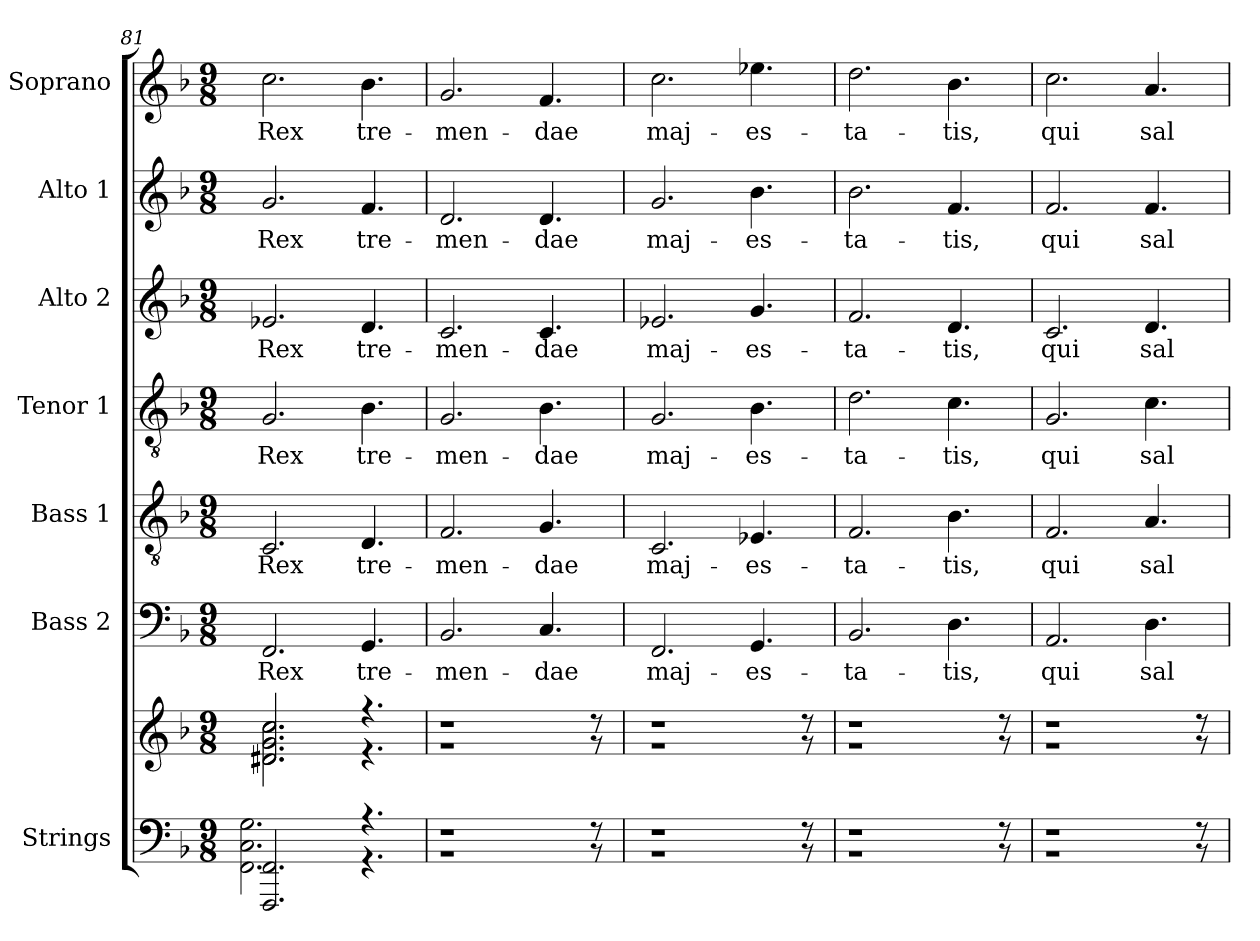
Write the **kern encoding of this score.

**kern	**kern	**kern	**text	**kern	**text	**kern	**text	**kern	**text	**kern	**text	**kern	**text
*part7	*part7	*part6	*part6	*part5	*part5	*part4	*part4	*part3	*part3	*part2	*part2	*part1	*part1
*staff8	*staff7	*staff6	*staff6	*staff5	*staff5	*staff4	*staff4	*staff3	*staff3	*staff2	*staff2	*staff1	*staff1
*I"Strings	*	*I"Bass 2	*	*I"Bass 1	*	*I"Tenor 1	*	*I"Alto 2	*	*I"Alto 1	*	*I"Soprano	*
*I'Strings	*	*I'B2	*	*I'B1	*	*I'T1	*	*I'A2	*	*I'A1	*	*I'S	*
*clefF4	*clefG2	*clefF4	*	*clefGv2	*	*clefGv2	*	*clefG2	*	*clefG2	*	*clefG2	*
*k[b-]	*k[b-]	*k[b-]	*	*k[b-]	*	*k[b-]	*	*k[b-]	*	*k[b-]	*	*k[b-]	*
*M9/8	*M9/8	*M9/8	*	*M9/8	*	*M9/8	*	*M9/8	*	*M9/8	*	*M9/8	*
=81	=81	=81	=81	=81	=81	=81	=81	=81	=81	=81	=81	=81	=81
*^	*^	*	*	*	*	*	*	*	*	*	*	*	*
!	!	!	!	!	!LO:LY:b	!	!LO:LY:b	!	!LO:LY:b	!	!LO:LY:b	!	!LO:LY:b	!	!LO:LY:b
2.FFF/ 2.FF/	2.FF\ 2.C\ 2.G\	2.d#X/ 2.g/ 2.cc/	2.d#X\ 2.g\ 2.cc\	2.FF	Rex	2.C	Rex	2.G	Rex	2.e-X	Rex	2.g	Rex	2.cc	Rex
!	!	!	!	!	!LO:LY:b	!	!LO:LY:b	!	!LO:LY:b	!	!LO:LY:b	!	!LO:LY:b	!	!LO:LY:b
4.r	4.r	4.r	4.r	4.GG	tre-	4.D	tre-	4.B-	tre-	4.d	tre-	4.f	tre-	4.b-	tre-
=82	=82	=82	=82	=82	=82	=82	=82	=82	=82	=82	=82	=82	=82	=82	=82
!	!	!	!	!	!LO:LY:b	!	!LO:LY:b	!	!LO:LY:b	!	!LO:LY:b	!	!LO:LY:b	!	!LO:LY:b
1r	1r	1r	1r	2.BB-	-men-	2.F	-men-	2.G	-men-	2.c	-men-	2.d	-men-	2.g	-men-
!	!	!	!	!	!LO:LY:b	!	!LO:LY:b	!	!LO:LY:b	!	!LO:LY:b	!	!LO:LY:b	!	!LO:LY:b
.	.	.	.	4.C	-dae	4.G	-dae	4.B-	-dae	4.c	-dae	4.d	-dae	4.f	-dae
8r	8r	8r	8r	.	.	.	.	.	.	.	.	.	.	.	.
=83	=83	=83	=83	=83	=83	=83	=83	=83	=83	=83	=83	=83	=83	=83	=83
!	!	!	!	!	!LO:LY:b	!	!LO:LY:b	!	!LO:LY:b	!	!LO:LY:b	!	!LO:LY:b	!	!LO:LY:b
1r	1r	1r	1r	2.FF	maj-	2.C	maj-	2.G	maj-	2.e-X	maj-	2.g	maj-	2.cc	maj-
!	!	!	!	!	!LO:LY:b	!	!LO:LY:b	!	!LO:LY:b	!	!LO:LY:b	!	!LO:LY:b	!	!LO:LY:b
.	.	.	.	4.GG	-es-	4.E-X	-es-	4.B-	-es-	4.g	-es-	4.b-	-es-	4.ee-X	-es-
8r	8r	8r	8r	.	.	.	.	.	.	.	.	.	.	.	.
=84	=84	=84	=84	=84	=84	=84	=84	=84	=84	=84	=84	=84	=84	=84	=84
!	!	!	!	!	!LO:LY:b	!	!LO:LY:b	!	!LO:LY:b	!	!LO:LY:b	!	!LO:LY:b	!	!LO:LY:b
1r	1r	1r	1r	2.BB-	-ta-	2.F	-ta-	2.d	-ta-	2.f	-ta-	2.b-	-ta-	2.dd	-ta-
!	!	!	!	!	!LO:LY:b	!	!LO:LY:b	!	!LO:LY:b	!	!LO:LY:b	!	!LO:LY:b	!	!LO:LY:b
.	.	.	.	4.D	-tis,	4.B-	-tis,	4.c	-tis,	4.d	-tis,	4.f	-tis,	4.b-	-tis,
8r	8r	8r	8r	.	.	.	.	.	.	.	.	.	.	.	.
=85	=85	=85	=85	=85	=85	=85	=85	=85	=85	=85	=85	=85	=85	=85	=85
!	!	!	!	!	!LO:LY:b	!	!LO:LY:b	!	!LO:LY:b	!	!LO:LY:b	!	!LO:LY:b	!	!LO:LY:b
1r	1r	1r	1r	2.AA	qui	2.F	qui	2.G	qui	2.c	qui	2.f	qui	2.cc	qui
!	!	!	!	!	!LO:LY:b	!	!LO:LY:b	!	!LO:LY:b	!	!LO:LY:b	!	!LO:LY:b	!	!LO:LY:b
.	.	.	.	4.D	sal-	4.A	sal-	4.c	sal-	4.d	sal-	4.f	sal-	4.a	sal-
8r	8r	8r	8r	.	.	.	.	.	.	.	.	.	.	.	.
*v	*v	*	*	*	*	*	*	*	*	*	*	*	*	*	*
*	*v	*v	*	*	*	*	*	*	*	*	*	*	*	*
=	=	=	=	=	=	=	=	=	=	=	=	=	=
*-	*-	*-	*-	*-	*-	*-	*-	*-	*-	*-	*-	*-	*-
